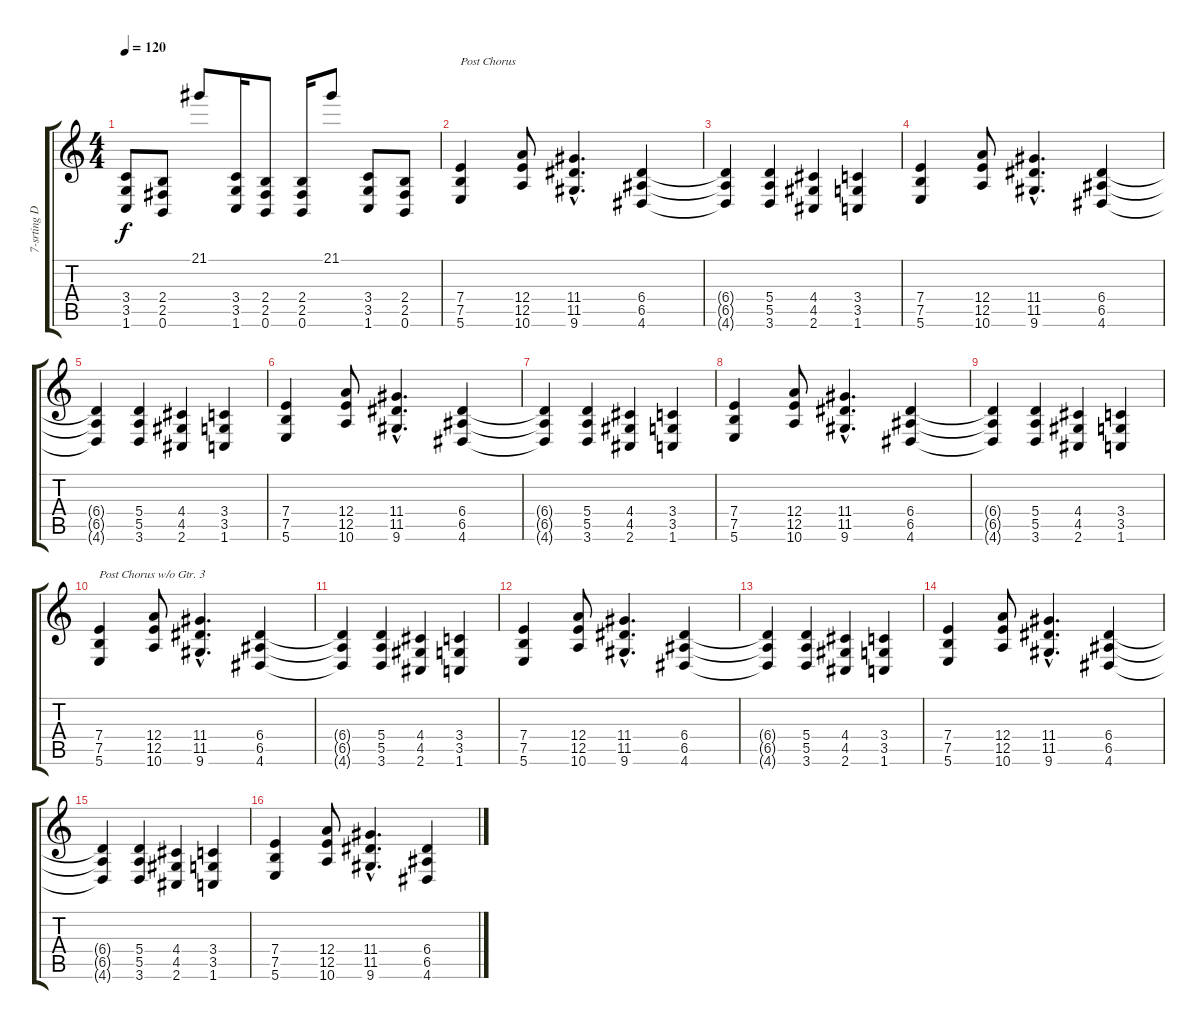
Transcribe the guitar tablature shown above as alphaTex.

\track ("7-srting Dist. Gtr. 2" "7-srting D") {instrument distortionguitar}
\staff {score tabs}
\tuning (B3 G3 D3 A2 E2 B1) {hide}
\ts (4 4)
\tempo 120
\clef g2
\ks c
(3.4 3.5 1.6).8{dy f} (2.4 2.5 0.6).8 21.1.8 (3.4 3.5 1.6).16 (2.4 2.5 0.6).8 (2.4 2.5 0.6).16 21.1.8 (3.4 3.5 1.6).8 (2.4 2.5 0.6).8 |
(7.4 7.5 5.6).4{txt "Post Chorus"} (12.4 12.5 10.6).8 (11.4{hac} 11.5{hac} 9.6{hac}).4{d} (6.4 6.5 4.6).4 |
(6.4{t} 6.5{t} 4.6{t}).4 (5.4 5.5 3.6).4 (4.4 4.5 2.6).4 (3.4 3.5 1.6).4 |
(7.4 7.5 5.6).4 (12.4 12.5 10.6).8 (11.4{hac} 11.5{hac} 9.6{hac}).4{d} (6.4 6.5 4.6).4 |
(6.4{t} 6.5{t} 4.6{t}).4 (5.4 5.5 3.6).4 (4.4 4.5 2.6).4 (3.4 3.5 1.6).4 |
(7.4 7.5 5.6).4 (12.4 12.5 10.6).8 (11.4{hac} 11.5{hac} 9.6{hac}).4{d} (6.4 6.5 4.6).4 |
(6.4{t} 6.5{t} 4.6{t}).4 (5.4 5.5 3.6).4 (4.4 4.5 2.6).4 (3.4 3.5 1.6).4 |
(7.4 7.5 5.6).4 (12.4 12.5 10.6).8 (11.4{hac} 11.5{hac} 9.6{hac}).4{d} (6.4 6.5 4.6).4 |
(6.4{t} 6.5{t} 4.6{t}).4 (5.4 5.5 3.6).4 (4.4 4.5 2.6).4 (3.4 3.5 1.6).4 |
(7.4 7.5 5.6).4{txt "Post Chorus w/o Gtr. 3"} (12.4 12.5 10.6).8 (11.4{hac} 11.5{hac} 9.6{hac}).4{d} (6.4 6.5 4.6).4 |
(6.4{t} 6.5{t} 4.6{t}).4 (5.4 5.5 3.6).4 (4.4 4.5 2.6).4 (3.4 3.5 1.6).4 |
(7.4 7.5 5.6).4 (12.4 12.5 10.6).8 (11.4{hac} 11.5{hac} 9.6{hac}).4{d} (6.4 6.5 4.6).4 |
(6.4{t} 6.5{t} 4.6{t}).4 (5.4 5.5 3.6).4 (4.4 4.5 2.6).4 (3.4 3.5 1.6).4 |
(7.4 7.5 5.6).4 (12.4 12.5 10.6).8 (11.4{hac} 11.5{hac} 9.6{hac}).4{d} (6.4 6.5 4.6).4 |
(6.4{t} 6.5{t} 4.6{t}).4 (5.4 5.5 3.6).4 (4.4 4.5 2.6).4 (3.4 3.5 1.6).4 |
(7.4 7.5 5.6).4 (12.4 12.5 10.6).8 (11.4{hac} 11.5{hac} 9.6{hac}).4{d} (6.4 6.5 4.6).4
